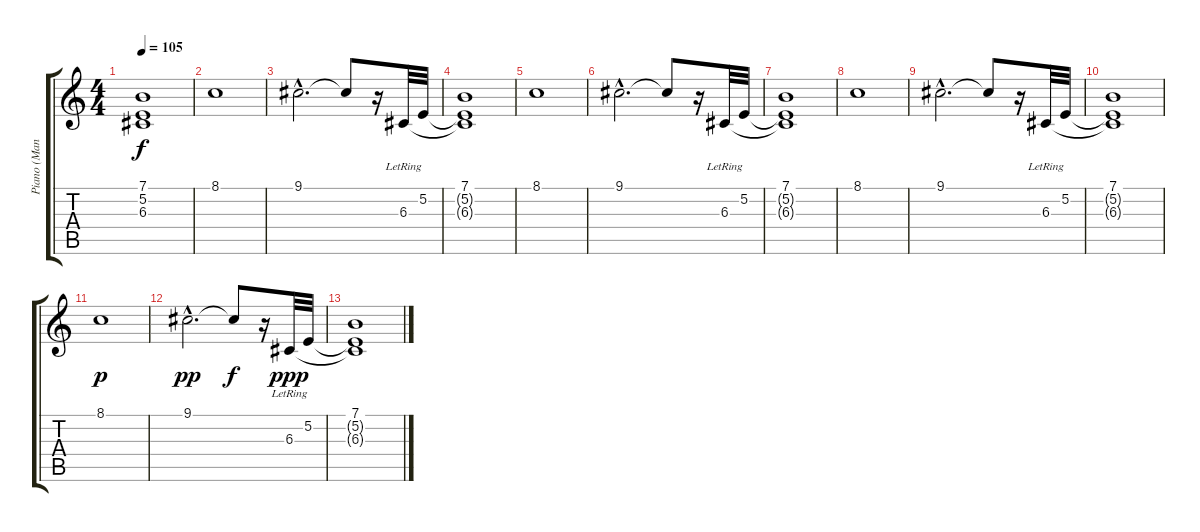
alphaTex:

\track ("Piano (Manu)" "Piano (Man") {instrument electricpiano1}
\staff {score tabs}
\tuning (E4 B3 G3 D3 A2 E2) {hide}
\ts (4 4)
\tempo 105
\clef g2
\ks c
(7.1 5.2{t} 6.3{t}).1{dy f} |
8.1.1 |
9.1{hac}.2{d} 9.1{t}.8 r.16 6.3{lr}.32 5.2{lr}.32 |
(7.1 5.2{t} 6.3{t}).1 |
8.1.1 |
9.1{hac}.2{d} 9.1{t}.8 r.16 6.3{lr}.32 5.2{lr}.32 |
(7.1 5.2{t} 6.3{t}).1 |
8.1.1 |
9.1{hac}.2{d} 9.1{t}.8 r.16 6.3{lr}.32 5.2{lr}.32 |
(7.1 5.2{t} 6.3{t}).1 |
8.1.1{dy p} |
9.1{hac}.2{d dy pp} 9.1{t}.8{dy f} r.16 6.3{lr}.32{dy ppp} 5.2{lr}.32 |
(7.1 5.2{t} 6.3{t}).1
